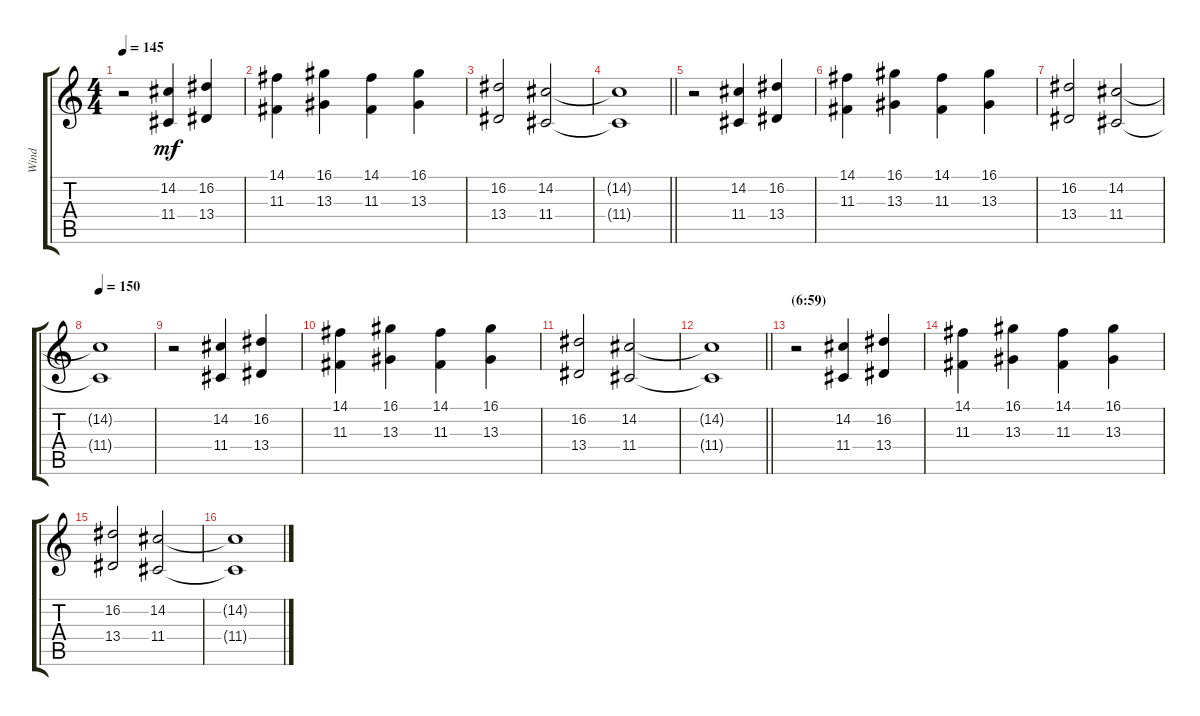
\track ("Wind" "Wind") {instrument flute}
\staff {score tabs}
\tuning (E4 B3 G3 D3 A2 E2) {hide}
\ts (4 4)
\tempo 145
\clef g2
\ks c
r.2{dy mf} (14.2 11.4).4 (16.2 13.4).4 |
(14.1 11.3).4 (16.1 13.3).4 (14.1 11.3).4 (16.1 13.3).4 |
(16.2 13.4).2 (14.2 11.4).2 |
\barLineRight lightlight
(14.2{t} 11.4{t}).1 |
r.2 (14.2 11.4).4 (16.2 13.4).4 |
(14.1 11.3).4 (16.1 13.3).4 (14.1 11.3).4 (16.1 13.3).4 |
(16.2 13.4).2 (14.2 11.4).2 |
\tempo 150
(14.2{t} 11.4{t}).1 |
r.2 (14.2 11.4).4 (16.2 13.4).4 |
(14.1 11.3).4 (16.1 13.3).4 (14.1 11.3).4 (16.1 13.3).4 |
(16.2 13.4).2 (14.2 11.4).2 |
\barLineRight lightlight
(14.2{t} 11.4{t}).1 |
\section ("" "(6:59)")
r.2 (14.2 11.4).4 (16.2 13.4).4 |
(14.1 11.3).4 (16.1 13.3).4 (14.1 11.3).4 (16.1 13.3).4 |
(16.2 13.4).2 (14.2 11.4).2 |
(14.2{t} 11.4{t}).1
